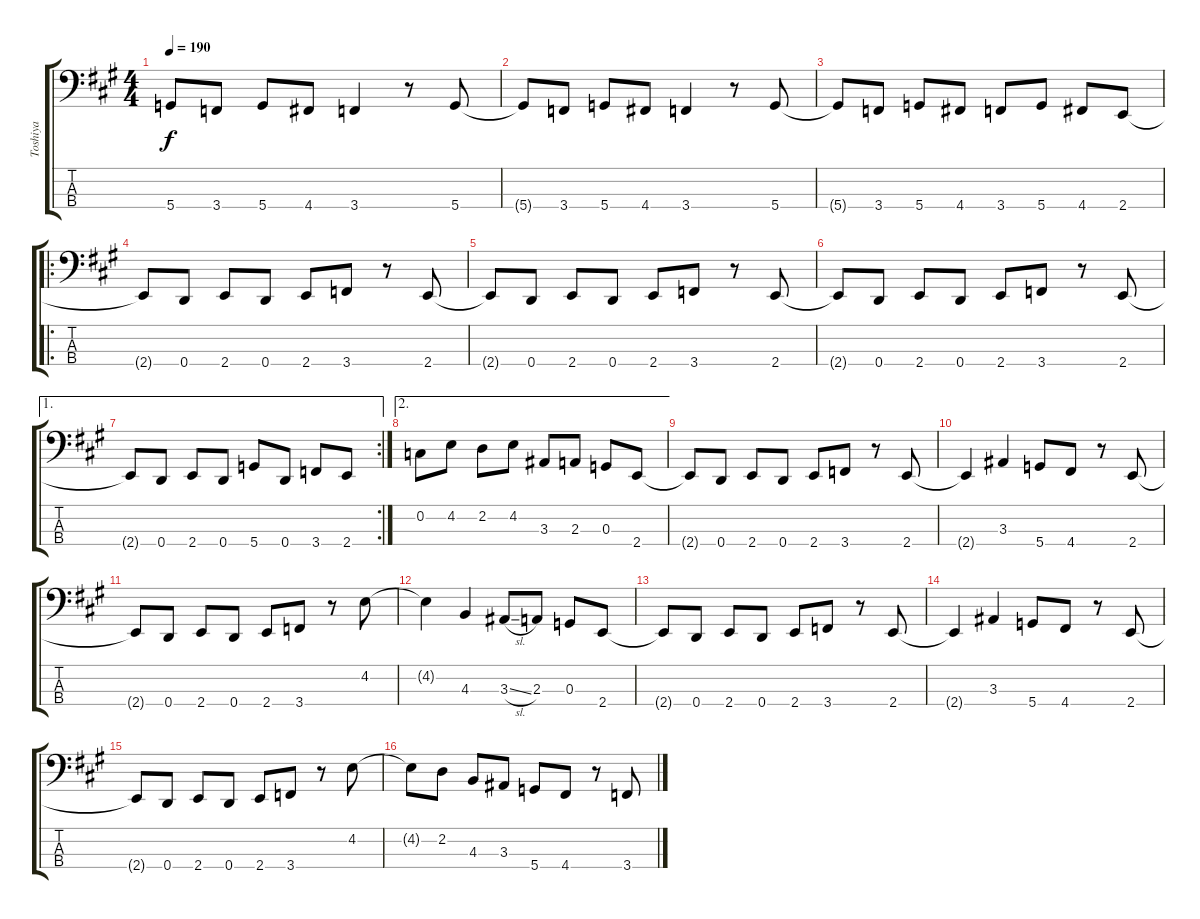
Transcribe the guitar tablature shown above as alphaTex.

\track ("Toshiya" "Toshiya") {instrument electricbasspick}
\staff {score tabs}
\tuning (F2 C2 G1 D1) {hide}
\ts (4 4)
\tempo 190
\clef f4
\ks a
5.4{t}.8{dy f} 3.4.8 5.4.8 4.4.8 3.4.4 r.8 5.4.8 |
5.4{t}.8 3.4.8 5.4.8 4.4.8 3.4.4 r.8 5.4.8 |
5.4{t}.8 3.4.8 5.4.8 4.4.8 3.4.8 5.4.8 4.4.8 2.4.8 |
\ro
2.4{t}.8 0.4.8 2.4.8 0.4.8 2.4.8 3.4.8 r.8 2.4.8 |
2.4{t}.8 0.4.8 2.4.8 0.4.8 2.4.8 3.4.8 r.8 2.4.8 |
2.4{t}.8 0.4.8 2.4.8 0.4.8 2.4.8 3.4.8 r.8 2.4.8 |
\ae 1
\rc 2
2.4{t}.8 0.4.8 2.4.8 0.4.8 5.4.8 0.4.8 3.4.8 2.4.8 |
\ae 2
0.2.8 4.2.8 2.2.8 4.2.8 3.3.8 2.3.8 0.3.8 2.4.8 |
2.4{t}.8 0.4.8 2.4.8 0.4.8 2.4.8 3.4.8 r.8 2.4.8 |
2.4{t}.4 3.3.4 5.4.8 4.4.8 r.8 2.4.8 |
2.4{t}.8 0.4.8 2.4.8 0.4.8 2.4.8 3.4.8 r.8 4.2.8 |
4.2{t}.4 4.3.4 3.3{sl}.8 2.3.8 0.3.8 2.4.8 |
2.4{t}.8 0.4.8 2.4.8 0.4.8 2.4.8 3.4.8 r.8 2.4.8 |
2.4{t}.4 3.3.4 5.4.8 4.4.8 r.8 2.4.8 |
2.4{t}.8 0.4.8 2.4.8 0.4.8 2.4.8 3.4.8 r.8 4.2.8 |
4.2{t}.8 2.2.8 4.3.8 3.3.8 5.4.8 4.4.8 r.8 3.4.8
